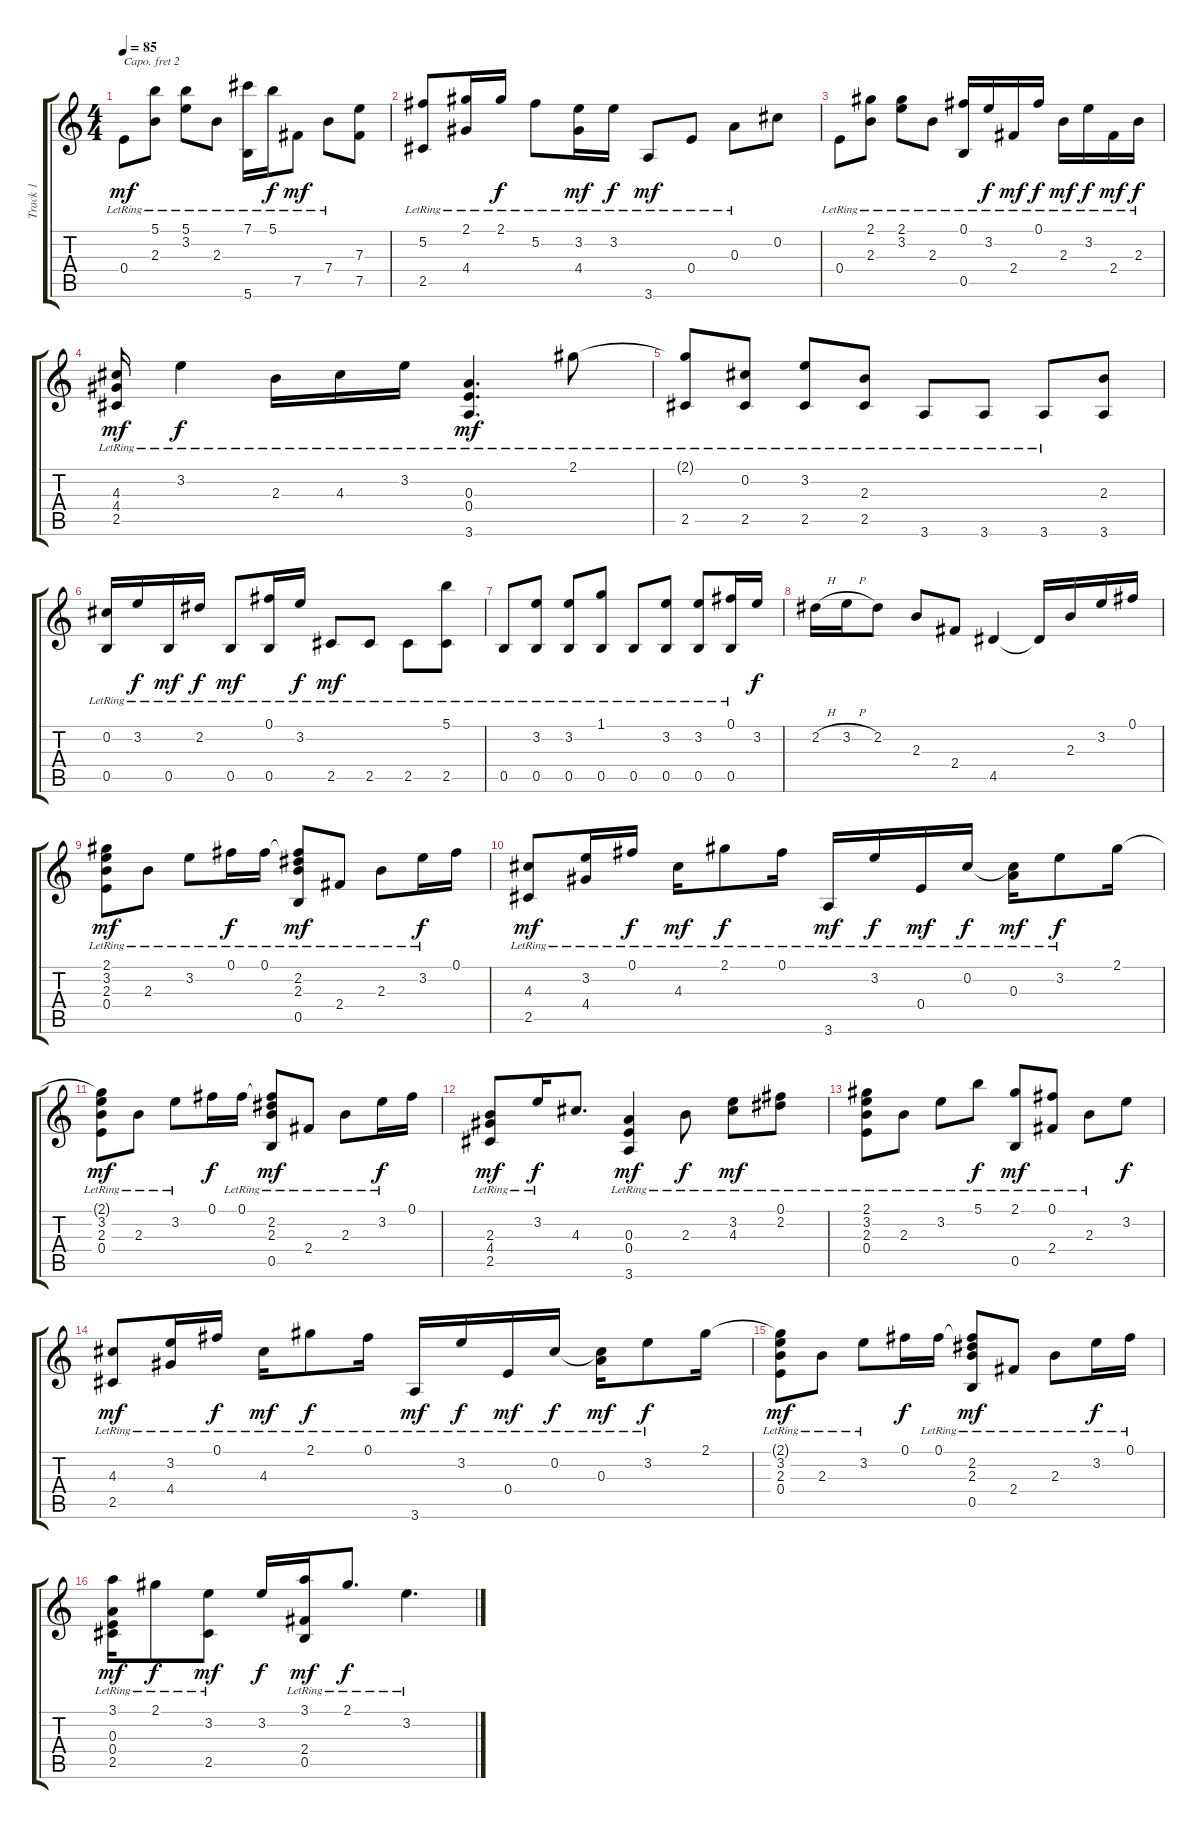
\track ("Track 1" "Track 1") {instrument acousticguitarsteel}
\staff {score tabs}
\capo 2
\tuning (E4 B3 G3 D3 A2 E2) {hide}
\ts (4 4)
\tempo 85
\clef g2
\ks c
0.4{lr}.8{dy mf} (5.1{lr} 2.3{lr}).8 (5.1{lr} 3.2{lr}).8 2.3{lr}.8 (7.1{lr} 5.6{lr}).16 5.1{lr}.16{dy f} 7.5{lr}.8{dy mf} 7.4{lr}.8 (7.3 7.5).8 |
(5.2{lr} 2.5{lr}).8 (2.1{lr} 4.4{lr}).16 2.1{lr}.16{dy f} 5.2{lr}.8 (3.2{lr} 4.4{lr}).16{dy mf} 3.2{lr}.16{dy f} 3.6{lr}.8{dy mf} 0.4{lr}.8 0.3{lr}.8 0.2.8 |
0.4{lr}.8 (2.1{lr} 2.3{lr}).8 (2.1{lr} 3.2{lr}).8 2.3{lr}.8 (0.1{lr} 0.5{lr}).16 3.2{lr}.16{dy f} 2.4{lr}.16{dy mf} 0.1{lr}.16{dy f} 2.3{lr}.16{dy mf} 3.2{lr}.16{dy f} 2.4{lr}.16{dy mf} 2.3{lr}.16{dy f} |
(4.3{lr} 4.4{lr} 2.5{lr}).16{dy mf} 3.2{lr}.4{dy f} 2.3{lr}.16 4.3{lr}.16 3.2{lr}.16 (0.3 0.4{lr} 3.6{lr}).4{d dy mf} 2.1{lr}.8 |
(2.1{t} 2.5{lr}).8 (0.2{lr} 2.5{lr}).8 (3.2{lr} 2.5{lr}).8 (2.3{lr} 2.5{lr}).8 3.6{lr}.8 3.6{lr}.8 3.6{lr}.8 (2.3 3.6).8 |
(0.2{lr} 0.5{lr}).16 3.2{lr}.16{dy f} 0.5{lr}.16{dy mf} 2.2{lr}.16{dy f} 0.5{lr}.8{dy mf} (0.1{lr} 0.5{lr}).16 3.2{lr}.16{dy f} 2.5{lr}.8{dy mf} 2.5{lr}.8 2.5{lr}.8 (5.1{lr} 2.5).8 |
0.5{lr}.8 (3.2{lr} 0.5{lr}).8 (3.2{lr} 0.5{lr}).8 (1.1{lr} 0.5{lr}).8 0.5{lr}.8 (3.2{lr} 0.5{lr}).8 (3.2{lr} 0.5{lr}).8 (0.1{lr} 0.5{lr}).16 3.2.16{dy f} |
2.2{h}.16 3.2{h}.16 2.2.8 2.3.8 2.4.8 4.5.4 4.5{t}.16 2.3.16 3.2.16 0.1.16 |
(2.1{lr} 3.2{lr} 2.3{lr} 0.4{lr}).8{dy mf} 2.3{lr}.8 3.2{lr}.8 0.1{lr}.16{dy f} 0.1{lr}.16 (0.1{t} 2.2{lr} 2.3{lr} 0.5{lr}).8{dy mf} 2.4{lr}.8 2.3{lr}.8 3.2{lr}.16{dy f} 0.1.16 |
(4.3{lr} 2.5{lr}).8{dy mf} (3.2{lr} 4.4{lr}).16 0.1{lr}.16{dy f} 4.3{lr}.16{dy mf} 2.1{lr}.8{dy f} 0.1{lr}.16 3.6{lr}.16{dy mf} 3.2{lr}.16{dy f} 0.4{lr}.16{dy mf} 0.2{lr}.16{dy f} (0.2{t} 0.3{lr}).16{dy mf} 3.2{lr}.8{dy f} 2.1.16 |
(2.1{t} 3.2{lr} 2.3{lr} 0.4{lr}).8{dy mf} 2.3{lr}.8 3.2{lr}.8 0.1.16{dy f} 0.1{lr}.16 (0.1{t} 2.2{lr} 2.3{lr} 0.5{lr}).8{dy mf} 2.4{lr}.8 2.3{lr}.8 3.2{lr}.16{dy f} 0.1.16 |
(2.3{lr} 4.4{lr} 2.5{lr}).8{dy mf} 3.2{lr}.16{dy f} 4.3.8{d} (0.3{lr} 0.4{lr} 3.6{lr}).4{dy mf} 2.3{lr}.8{dy f} (3.2{lr} 4.3).8{dy mf} (0.1{lr} 2.2).8 |
(2.1 3.2{lr} 2.3{lr} 0.4{lr}).8 2.3{lr}.8 3.2{lr}.8 5.1{lr}.8{dy f} (2.1{lr} 0.5{lr}).8{dy mf} (0.1{lr} 2.4{lr}).8 2.3{lr}.8 3.2.8{dy f} |
(4.3{lr} 2.5{lr}).8{dy mf} (3.2{lr} 4.4{lr}).16 0.1{lr}.16{dy f} 4.3{lr}.16{dy mf} 2.1{lr}.8{dy f} 0.1{lr}.16 3.6{lr}.16{dy mf} 3.2{lr}.16{dy f} 0.4{lr}.16{dy mf} 0.2{lr}.16{dy f} (0.2{t} 0.3{lr}).16{dy mf} 3.2{lr}.8{dy f} 2.1.16 |
(2.1{t} 3.2{lr} 2.3{lr} 0.4{lr}).8{dy mf} 2.3{lr}.8 3.2{lr}.8 0.1.16{dy f} 0.1{lr}.16 (0.1{t} 2.2{lr} 2.3{lr} 0.5{lr}).8{dy mf} 2.4{lr}.8 2.3{lr}.8 3.2{lr}.16{dy f} 0.1{lr}.16 |
(3.1{lr} 0.3{lr} 0.4{lr} 2.5{lr}).16{dy mf} 2.1{lr}.8{dy f} (3.2 2.5{lr}).8{dy mf} 3.2.16{dy f} (3.1{lr} 2.4{lr} 0.5{lr}).16{dy mf} 2.1{lr}.8{d dy f} 3.2{lr}.4{d}
